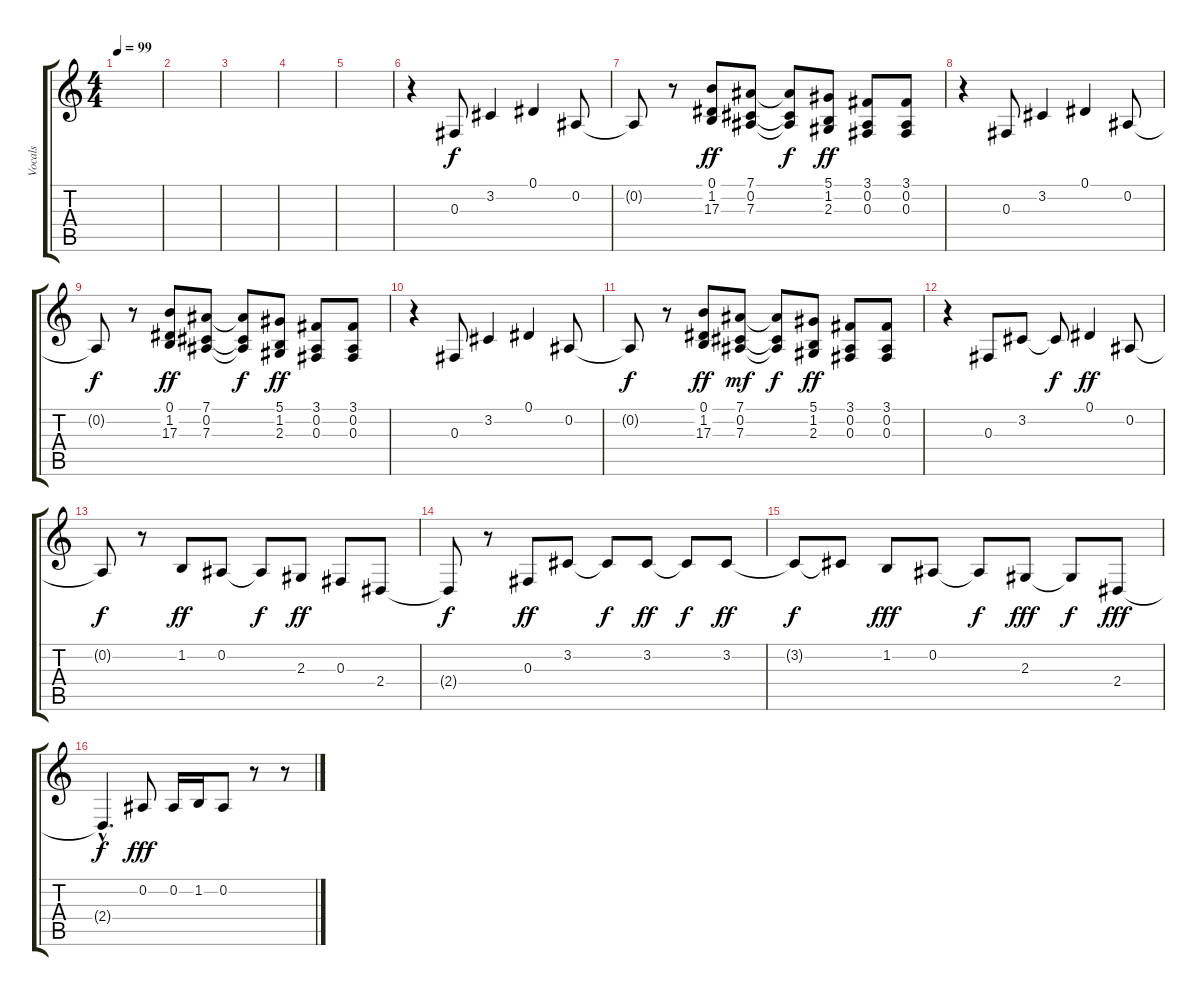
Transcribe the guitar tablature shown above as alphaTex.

\track ("Vocals" "Vocals") {instrument flute}
\staff {score tabs}
\tuning (Eb4 Bb3 Gb3 Db3 Ab2 Eb2) {hide}
\ts (4 4)
\tempo 99
\clef g2
\ks c
|
|
|
|
|
r.4 0.3.8 3.2.4 0.1.4 0.2.8 |
0.2{t}.8{dy f} r.8 (0.1 1.2 17.3).8{dy ff} (7.1 0.2 7.3).8 (7.1{t} 0.2{t} 7.3{t}).8{dy f} (5.1 1.2 2.3).8{dy ff} (3.1 0.2 0.3).8 (3.1 0.2 0.3).8 |
r.4 0.3.8 3.2.4 0.1.4 0.2.8 |
0.2{t}.8{dy f} r.8 (0.1 1.2 17.3).8{dy ff} (7.1 0.2 7.3).8 (7.1{t} 0.2{t} 7.3{t}).8{dy f} (5.1 1.2 2.3).8{dy ff} (3.1 0.2 0.3).8 (3.1 0.2 0.3).8 |
r.4 0.3.8 3.2.4 0.1.4 0.2.8 |
0.2{t}.8{dy f} r.8 (0.1 1.2 17.3).8{dy ff} (7.1 0.2 7.3).8{dy mf} (7.1{t} 0.2{t} 7.3{t}).8{dy f} (5.1 1.2 2.3).8{dy ff} (3.1 0.2 0.3).8 (3.1 0.2 0.3).8 |
r.4 0.3.8 3.2.8 3.2{t}.8{dy f} 0.1.4{dy ff} 0.2.8 |
0.2{t}.8{dy f} r.8 1.2.8{dy ff} 0.2.8 0.2{t}.8{dy f} 2.3.8{dy ff} 0.3.8 2.4.8 |
2.4{t}.8{dy f} r.8 0.3.8{dy ff} 3.2.8 3.2{t}.8{dy f} 3.2.8{dy ff} 3.2{t}.8{dy f} 3.2.8{dy ff} |
3.2{t}.8{dy f} 3.2{t}.8 1.2.8{dy fff} 0.2.8 0.2{t}.8{dy f} 2.3.8{dy fff} 2.3{t}.8{dy f} 2.4.8{dy fff} |
2.4{hac t}.4{d dy f} 0.2.8{dy fff} 0.2.16 1.2.16 0.2.8 r.8 r.8
